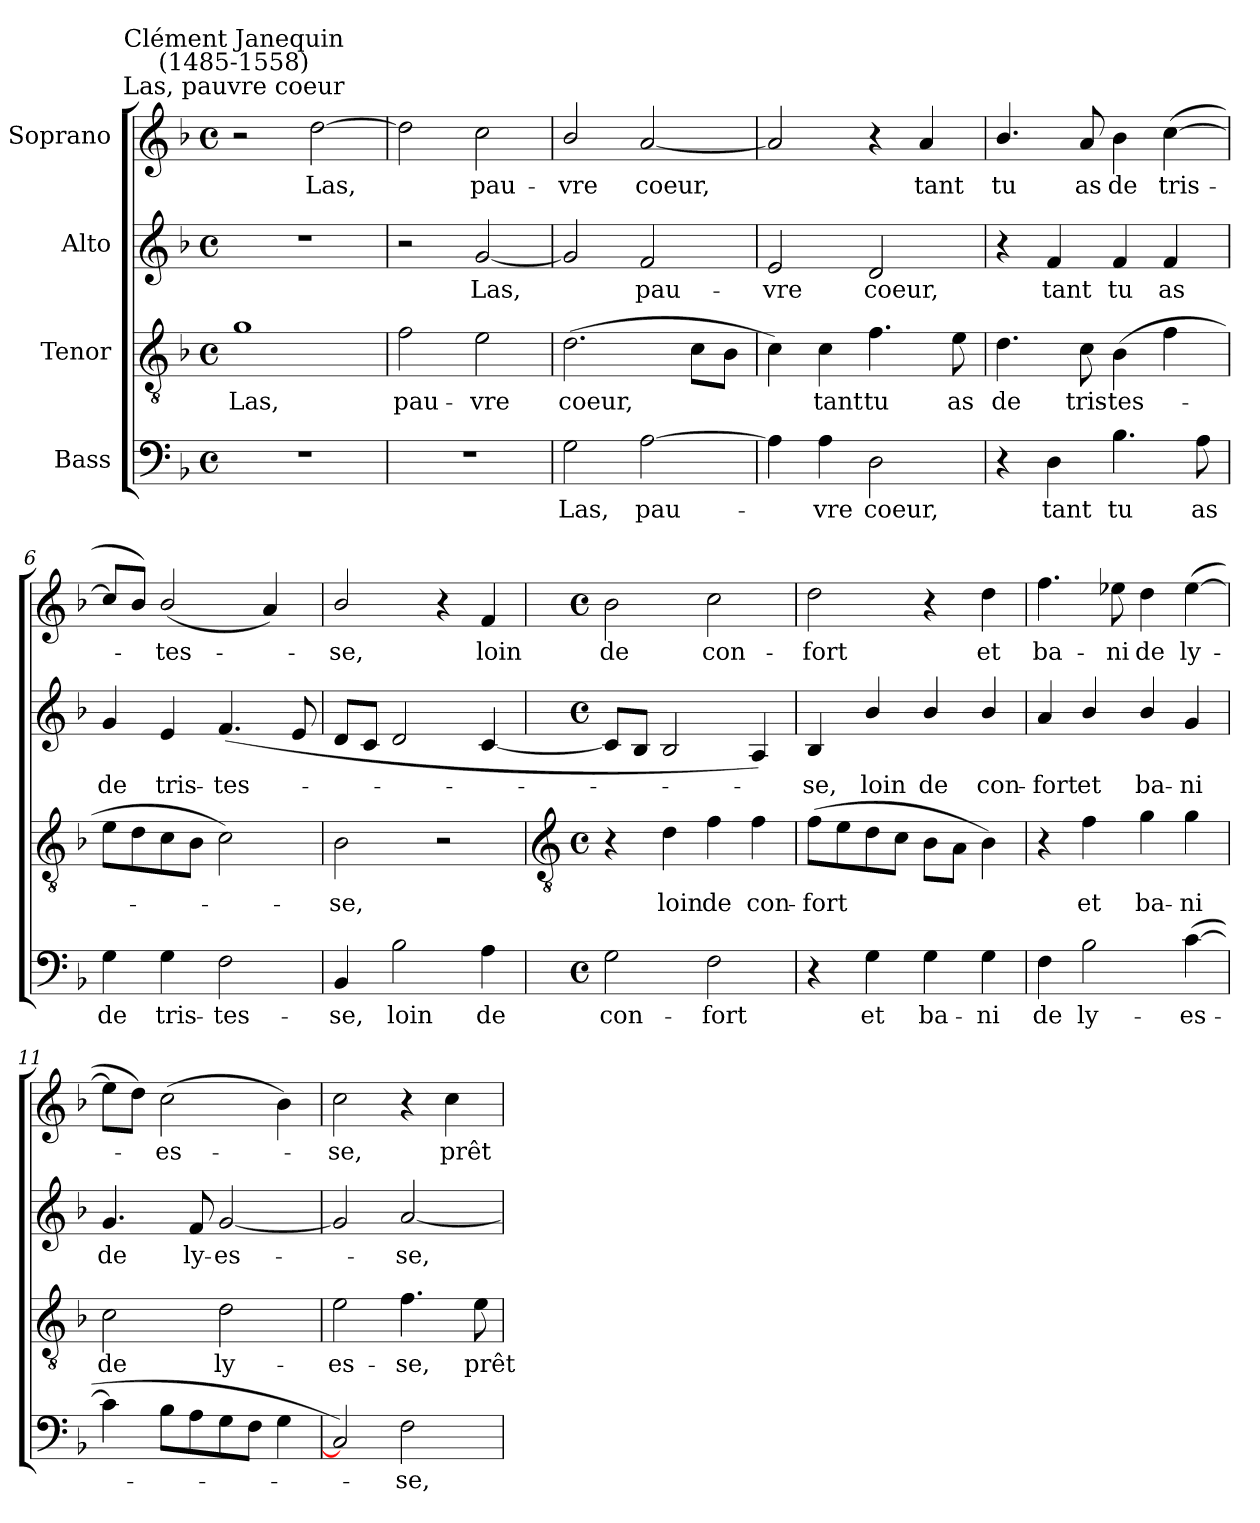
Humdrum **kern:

**kern	**text	**kern	**text	**kern	**text	**kern	**text
*part4	*part4	*part3	*part3	*part2	*part2	*part1	*part1
*staff4	*staff4	*staff3	*staff3	*staff2	*staff2	*staff1	*staff1
*I"Bass	*	*I"Tenor	*	*I"Alto	*	*I"Soprano	*
*clefF4	*	*clefGv2	*	*clefG2	*	*clefG2	*
*k[b-]	*	*k[b-]	*	*k[b-]	*	*k[b-]	*
*F:	*	*F:	*	*F:	*	*F:	*
*M4/4	*	*M4/4	*	*M4/4	*	*M4/4	*
*met(c)	*	*met(c)	*	*met(c)	*	*met(c)	*
=1	=1	=1	=1	=1	=1	=1	=1
!	!	!	!	!	!	!LO:TX:a:cj:t=Las, pauvre coeur	!
!	!	!	!	!	!	!LO:TX:a:cj:t=Clément Janequin\n(1485-1558)	!
!	!	!	!LO:LY:b	!	!	!	!
1r	.	1g	Las,	1r	.	2r	.
!	!	!	!	!	!	!	!LO:LY:b
.	.	.	.	.	.	[2dd	Las,
=2	=2	=2	=2	=2	=2	=2	=2
!	!	!	!LO:LY:b	!	!	!	!
1r	.	2f	pau-	2r	.	2dd]	.
!	!	!	!LO:LY:b	!	!LO:LY:b	!	!LO:LY:b
.	.	2e	-vre	[2g	Las,	2cc	pau-
=3	=3	=3	=3	=3	=3	=3	=3
!	!LO:LY:b	!	!LO:LY:b	!	!	!	!LO:LY:b
2G	Las,	(>2.d	coeur,	2g]	.	2b-/	-vre
!	!LO:LY:b	!	!	!	!LO:LY:b	!	!LO:LY:b
[2A	pau-	.	.	2f	pau-	[2a	coeur,
.	.	8cL	.	.	.	.	.
.	.	8B-J	.	.	.	.	.
=4	=4	=4	=4	=4	=4	=4	=4
!	!	!	!	!	!LO:LY:b	!	!
4A]	.	4c)	.	2e	-vre	2a]	.
!	!LO:LY:b	!	!LO:LY:b	!	!	!	!
4A	vre	4c	tant	.	.	.	.
!	!LO:LY:b	!	!LO:LY:b	!	!LO:LY:b	!	!
2D	coeur,	4.f	tu	2d	coeur,	4r	.
!	!	!	!	!	!	!	!LO:LY:b
.	.	.	.	.	.	4a	tant
!	!	!	!LO:LY:b	!	!	!	!
.	.	8e	as	.	.	.	.
=5	=5	=5	=5	=5	=5	=5	=5
!	!	!	!LO:LY:b	!	!	!	!LO:LY:b
4r	.	4.d	de	4r	.	4.b-/	tu
!	!LO:LY:b	!	!	!	!LO:LY:b	!	!
4D	tant	.	.	4f	tant	.	.
!	!	!	!LO:LY:b	!	!	!	!LO:LY:b
.	.	8c	tris-	.	.	8a	as
!	!LO:LY:b	!	!LO:LY:b	!	!LO:LY:b	!	!LO:LY:b
4.B-	tu	(>4B-	-tes-	4f	tu	4b-	de
!	!	!	!	!	!LO:LY:b	!	!LO:LY:b
.	.	4f	.	4f	as	(>[4cc	tris-
!	!LO:LY:b	!	!	!	!	!	!
8A	as	.	.	.	.	.	.
=6	=6	=6	=6	=6	=6	=6	=6
!	!LO:LY:b	!	!	!	!LO:LY:b	!	!
4G	de	8eL	.	4g	de	8ccL]	.
.	.	8d	.	.	.	8b-/J)	.
!	!LO:LY:b	!	!	!	!LO:LY:b	!	!LO:LY:b
4G	tris-	8c	.	4e	tris-	(<2b-/	tes-
.	.	8B-J	.	.	.	.	.
!	!LO:LY:b	!	!	!	!LO:LY:b	!	!
2F	-tes-	2c)	.	(<4.f	-tes-	.	.
.	.	.	.	.	.	4a)	.
.	.	.	.	8e	.	.	.
=7	=7	=7	=7	=7	=7	=7	=7
!	!LO:LY:b	!	!LO:LY:b	!	!	!	!LO:LY:b
4BB-	-se,	2B-	se,	8dL	.	2b-/	se,
.	.	.	.	8cJ	.	.	.
!	!LO:LY:b	!	!	!	!	!	!
2B-	loin	.	.	2d	.	.	.
.	.	2r	.	.	.	4r	.
!	!LO:LY:b	!	!	!	!	!	!LO:LY:b
4A	de	.	.	[4c	.	4f	loin
!!LO:LB:g=z
=8	=8	=8	=8	=8	=8	=8	=8
*	*	*clefGv2	*	*	*	*	*
*M4/4	*	*M4/4	*	*M4/4	*	*M4/4	*
*met(c)	*	*met(c)	*	*met(c)	*	*met(c)	*
!	!LO:LY:b	!	!	!	!	!	!LO:LY:b
2G	con-	4r	.	8cL]	.	2b-	de
.	.	.	.	8B-J	.	.	.
!	!	!	!LO:LY:b	!	!	!	!
.	.	4d	loin	2B-	.	.	.
!	!LO:LY:b	!	!LO:LY:b	!	!	!	!LO:LY:b
2F	-fort	4f	de	.	.	2cc	con-
!	!	!	!LO:LY:b	!	!	!	!
.	.	4f	con-	4A)	.	.	.
=9	=9	=9	=9	=9	=9	=9	=9
!	!	!	!LO:LY:b	!	!LO:LY:b	!	!LO:LY:b
4r	.	(>8fL	-fort	4B-	se,	2dd	-fort
.	.	8e	.	.	.	.	.
!	!LO:LY:b	!	!	!	!LO:LY:b	!	!
4G	et	8d	.	4b-/	loin	.	.
.	.	8cJ	.	.	.	.	.
!	!LO:LY:b	!	!	!	!LO:LY:b	!	!
4G	ba-	8B-\L	.	4b-/	de	4r	.
.	.	8A\J	.	.	.	.	.
!	!LO:LY:b	!	!	!	!LO:LY:b	!	!LO:LY:b
4G	-ni	4B-\)	.	4b-/	con-	4dd	et
=10	=10	=10	=10	=10	=10	=10	=10
!	!LO:LY:b	!	!	!	!LO:LY:b	!	!LO:LY:b
4F	de	4r	.	4a	-fort	4.ff	ba-
!	!LO:LY:b	!	!LO:LY:b	!	!LO:LY:b	!	!
2B-	ly-	4f	et	4b-/	et	.	.
!	!	!	!	!	!	!	!LO:LY:b
.	.	.	.	.	.	8ee-X	-ni
!	!	!	!LO:LY:b	!	!LO:LY:b	!	!LO:LY:b
.	.	4g	ba-	4b-/	ba-	4dd	de
!	!LO:LY:b	!	!LO:LY:b	!	!LO:LY:b	!	!LO:LY:b
(>[4c	-es-	4g	-ni	4g	-ni	(>[4ee-	ly-
=11	=11	=11	=11	=11	=11	=11	=11
!	!	!	!LO:LY:b	!	!LO:LY:b	!	!
4c]	.	2c	de	4.g	de	8ee-L]	.
.	.	.	.	.	.	8ddJ)	.
!	!	!	!	!	!	!	!LO:LY:b
8B-L	.	.	.	.	.	(>2cc	es-
!	!	!	!	!	!LO:LY:b	!	!
8A	.	.	.	8f	ly-	.	.
!	!	!	!LO:LY:b	!	!LO:LY:b	!	!
8G	.	2d	ly-	[2g	-es-	.	.
8FJ	.	.	.	.	.	.	.
4G	.	.	.	.	.	4b-)	.
=12	=12	=12	=12	=12	=12	=12	=12
!	!	!	!LO:LY:b	!	!	!	!LO:LY:b
2C])	.	2e	-es-	2g]	.	2cc	se,
!	!LO:LY:b	!	!LO:LY:b	!	!LO:LY:b	!	!
2F	se,	4.f	-se,	[2a	se,	4r	.
!	!	!	!	!	!	!	!LO:LY:b
.	.	.	.	.	.	4cc	prêt
!	!	!	!LO:LY:b	!	!	!	!
.	.	8e	prêt	.	.	.	.
=	=	=	=	=	=	=	=
*-	*-	*-	*-	*-	*-	*-	*-
